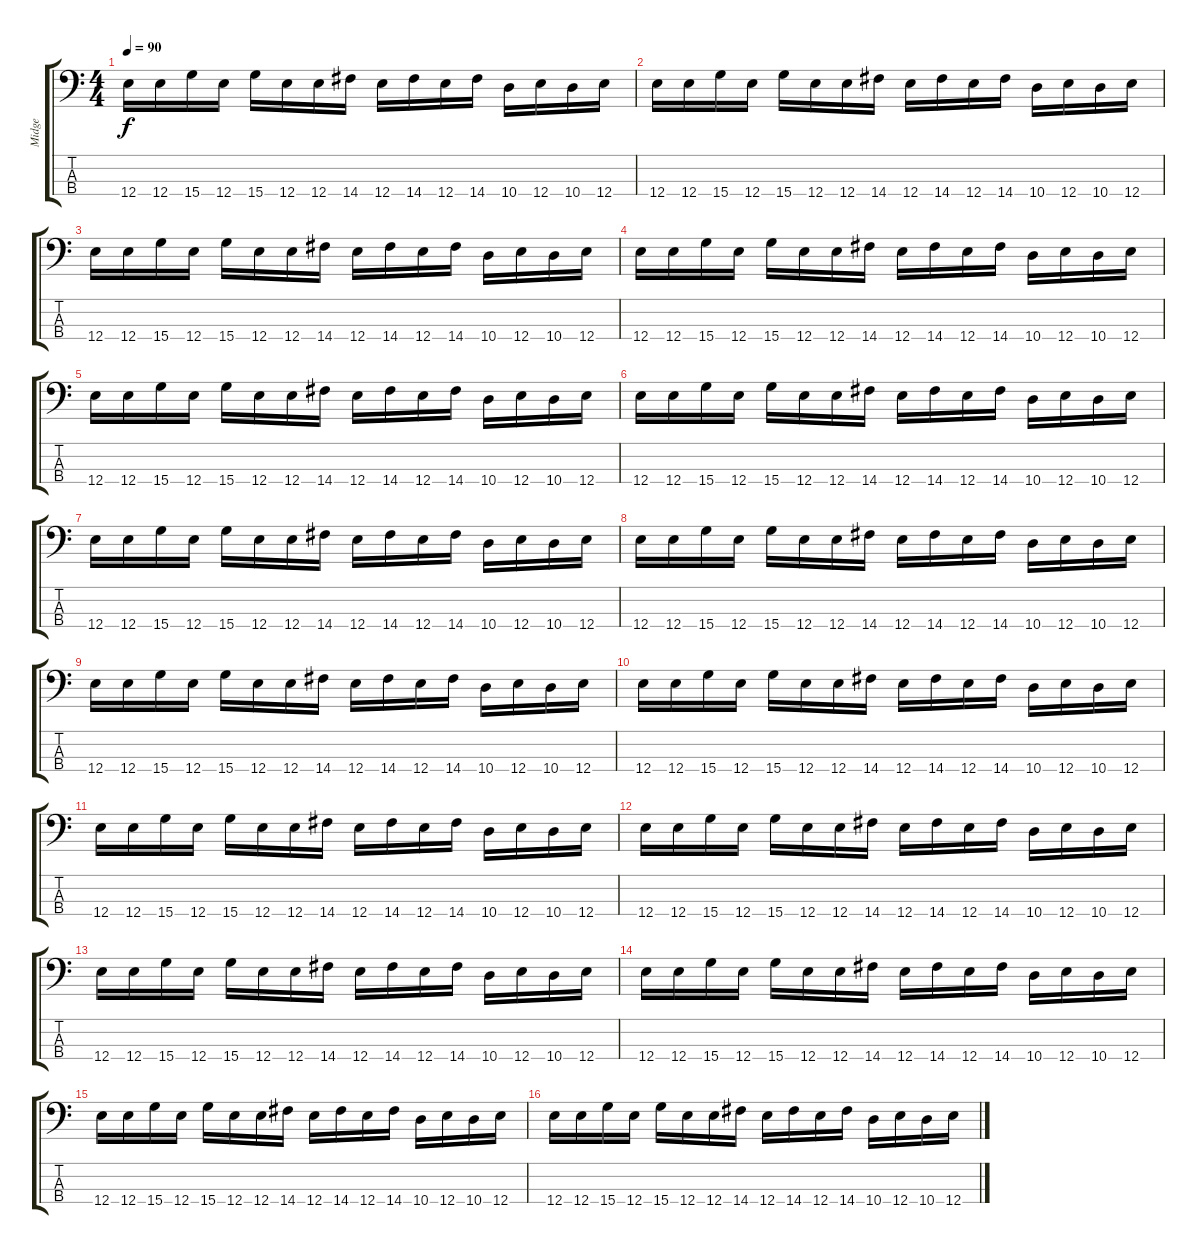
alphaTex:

\track ("Midge" "Midge") {instrument electricbassfinger}
\staff {score tabs}
\tuning (G2 D2 A1 E1) {hide}
\ts (4 4)
\tempo 90
\clef f4
\ks c
12.4.16{dy f} 12.4.16 15.4.16 12.4.16 15.4.16 12.4.16 12.4.16 14.4.16 12.4.16 14.4.16 12.4.16 14.4.16 10.4.16 12.4.16 10.4.16 12.4.16 |
12.4.16 12.4.16 15.4.16 12.4.16 15.4.16 12.4.16 12.4.16 14.4.16 12.4.16 14.4.16 12.4.16 14.4.16 10.4.16 12.4.16 10.4.16 12.4.16 |
12.4.16 12.4.16 15.4.16 12.4.16 15.4.16 12.4.16 12.4.16 14.4.16 12.4.16 14.4.16 12.4.16 14.4.16 10.4.16 12.4.16 10.4.16 12.4.16 |
12.4.16 12.4.16 15.4.16 12.4.16 15.4.16 12.4.16 12.4.16 14.4.16 12.4.16 14.4.16 12.4.16 14.4.16 10.4.16 12.4.16 10.4.16 12.4.16 |
12.4.16 12.4.16 15.4.16 12.4.16 15.4.16 12.4.16 12.4.16 14.4.16 12.4.16 14.4.16 12.4.16 14.4.16 10.4.16 12.4.16 10.4.16 12.4.16 |
12.4.16 12.4.16 15.4.16 12.4.16 15.4.16 12.4.16 12.4.16 14.4.16 12.4.16 14.4.16 12.4.16 14.4.16 10.4.16 12.4.16 10.4.16 12.4.16 |
12.4.16 12.4.16 15.4.16 12.4.16 15.4.16 12.4.16 12.4.16 14.4.16 12.4.16 14.4.16 12.4.16 14.4.16 10.4.16 12.4.16 10.4.16 12.4.16 |
12.4.16 12.4.16 15.4.16 12.4.16 15.4.16 12.4.16 12.4.16 14.4.16 12.4.16 14.4.16 12.4.16 14.4.16 10.4.16 12.4.16 10.4.16 12.4.16 |
12.4.16 12.4.16 15.4.16 12.4.16 15.4.16 12.4.16 12.4.16 14.4.16 12.4.16 14.4.16 12.4.16 14.4.16 10.4.16 12.4.16 10.4.16 12.4.16 |
12.4.16 12.4.16 15.4.16 12.4.16 15.4.16 12.4.16 12.4.16 14.4.16 12.4.16 14.4.16 12.4.16 14.4.16 10.4.16 12.4.16 10.4.16 12.4.16 |
12.4.16 12.4.16 15.4.16 12.4.16 15.4.16 12.4.16 12.4.16 14.4.16 12.4.16 14.4.16 12.4.16 14.4.16 10.4.16 12.4.16 10.4.16 12.4.16 |
12.4.16 12.4.16 15.4.16 12.4.16 15.4.16 12.4.16 12.4.16 14.4.16 12.4.16 14.4.16 12.4.16 14.4.16 10.4.16 12.4.16 10.4.16 12.4.16 |
12.4.16 12.4.16 15.4.16 12.4.16 15.4.16 12.4.16 12.4.16 14.4.16 12.4.16 14.4.16 12.4.16 14.4.16 10.4.16 12.4.16 10.4.16 12.4.16 |
12.4.16 12.4.16 15.4.16 12.4.16 15.4.16 12.4.16 12.4.16 14.4.16 12.4.16 14.4.16 12.4.16 14.4.16 10.4.16 12.4.16 10.4.16 12.4.16 |
12.4.16 12.4.16 15.4.16 12.4.16 15.4.16 12.4.16 12.4.16 14.4.16 12.4.16 14.4.16 12.4.16 14.4.16 10.4.16 12.4.16 10.4.16 12.4.16 |
12.4.16 12.4.16 15.4.16 12.4.16 15.4.16 12.4.16 12.4.16 14.4.16 12.4.16 14.4.16 12.4.16 14.4.16 10.4.16 12.4.16 10.4.16 12.4.16
